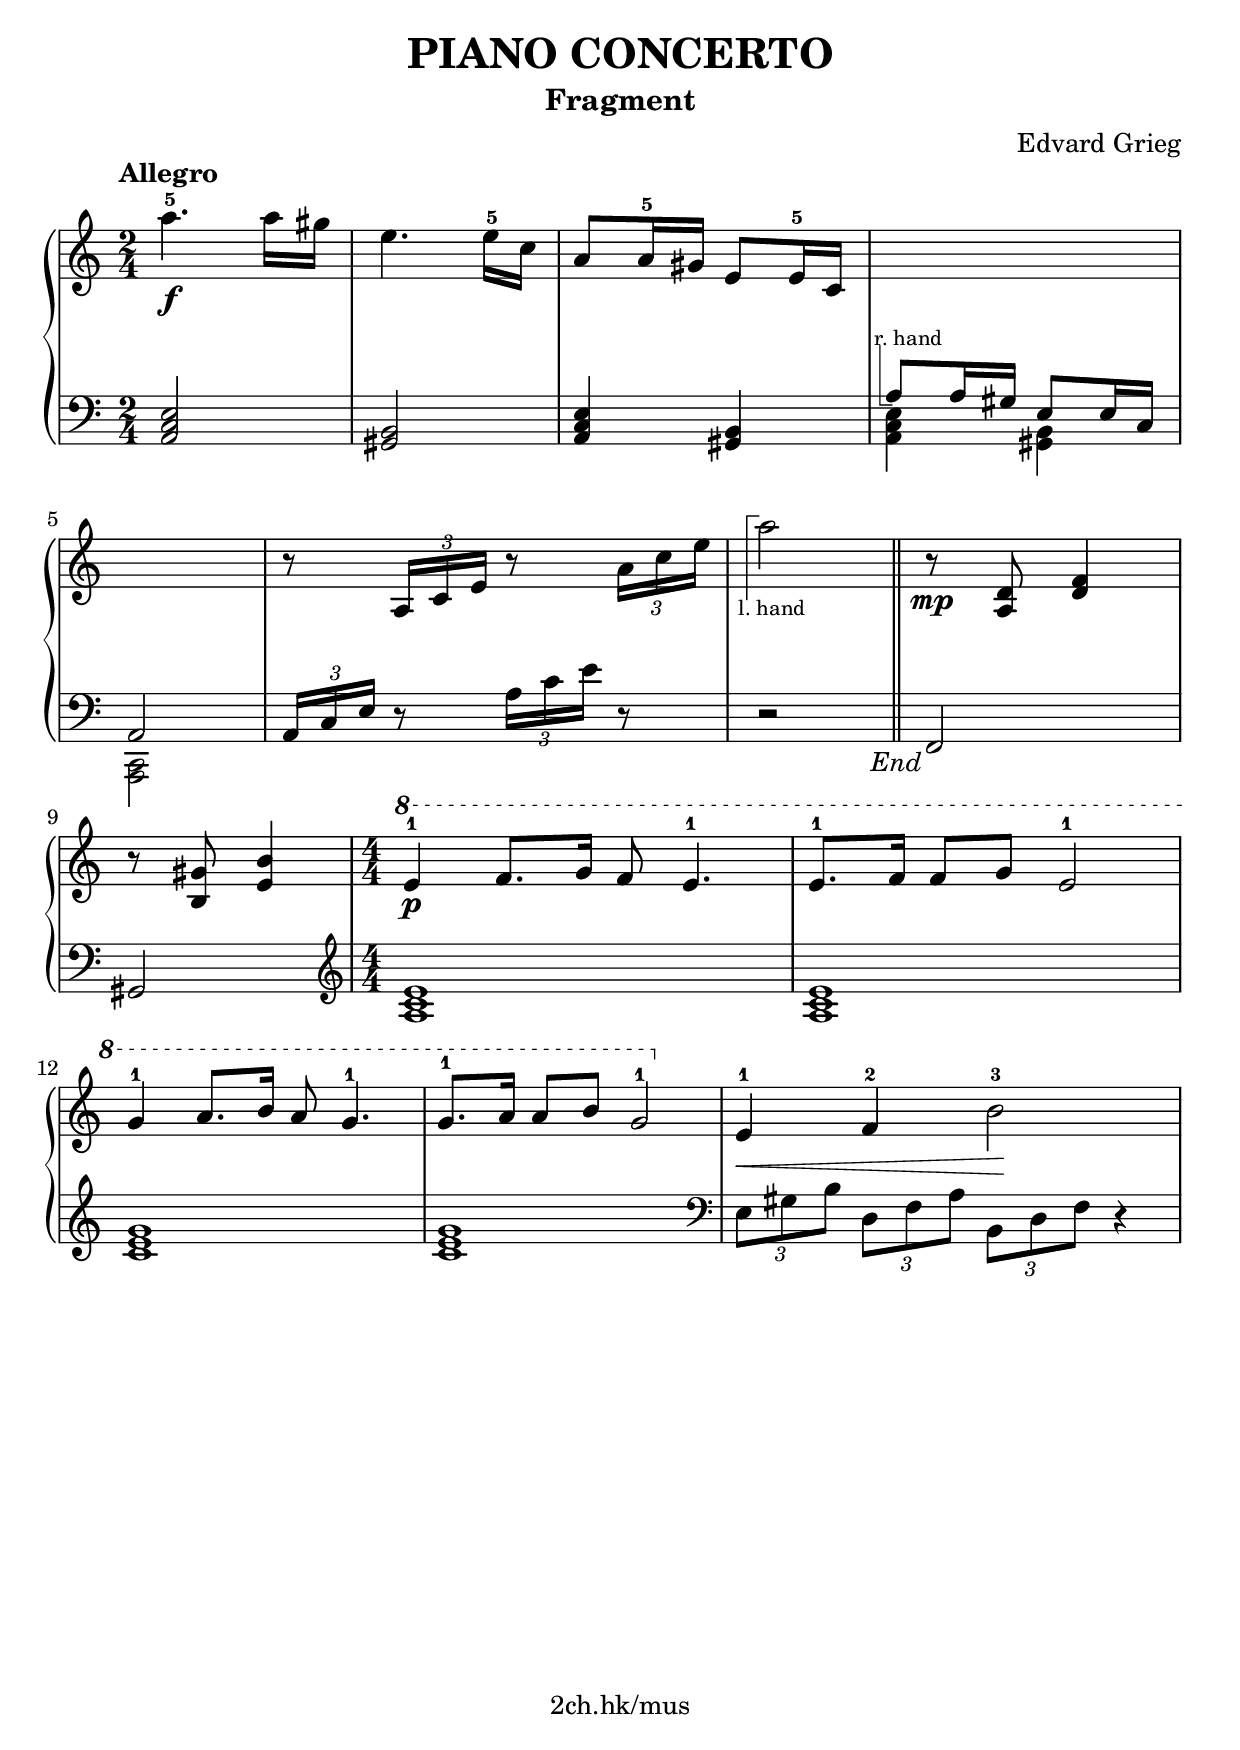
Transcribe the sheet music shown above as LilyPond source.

\version "2.19.80"

\header {
  title = "PIANO CONCERTO"
  subtitle = "Fragment"
  composer = "Edvard Grieg"
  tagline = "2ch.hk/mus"
}

% #(set! paper-alist (cons '("custom" . (cons (* 176 mm) (* 211 mm))) paper-alist))
\paper {
  #(set-paper-size "a4")
  system-system-spacing.basic-distance = #12
  indent = 0\cm
}

#(set-global-staff-size 23)

\new GrandStaff \with {
  \override StaffGrouper.staff-staff-spacing.padding = #0
  \override StaffGrouper.staff-staff-spacing.basic-distance = #9
} <<
\time 2/4
\new Staff = "up" \relative c''' {

  \tempo "Allegro"
  a4.-5\f a16 gis
  e4. e16-5 c
  a8 a16-5 gis e8 e16-5 c
  \new Voice {
    \change Staff = "down"
    \voiceOne
    \once \override TextScript.extra-offset = #'(-1 . -4.3)
    a8^\markup { \combine \path #0.1 #'((moveto 0.5 0) (lineto 0.5 -5) (lineto 1.5 -5)) \tiny "r. hand" } a16 gis e8 e16 c
  }

  \break

  \new Voice {
    \change Staff = "down"
    \voiceOne
    a2
  }
  r8 \tuplet 3/2 { a'16 c e } r8 \tuplet 3/2 { a16 c e }

  \new Voice {
    \change Staff = "down"
    r2
  }

  \bar "||"

  r8\mp <a,, d> <d f>4

  \break

  r8 <b gis'> <e b'>4
  \time 4/4
  \numericTimeSignature
  \ottava #1
  e'-1\p f8. g16 f8 e4.-1
  e8.-1 f16 f8 g e2-1

  \break

  g4-1 a8. b16 a8 g4.-1
  g8.-1 a16 a8 b8 g2-1
  \ottava #0
  e,4-1\< f-2 b2-3\!

  \break

}

\new Staff = "down" \relative c {
\clef bass

  <a c e>2
  <gis b>
  <a c e>4 <gis b>
  \new Voice {
    \voiceTwo
    <a c e>4 <gis b>
  }

  \break

  \new Voice {
    \voiceTwo
    <c, a>2
  }
  \tuplet 3/2 { a'16 c e } r8 \tuplet 3/2 { a16 c e } r8
  \new Voice {
    \change Staff = "up"
    \voiceTwo
    \once \override TextScript.extra-offset = #'(-1.7 . 6.5)
    a'2_\markup { \combine \path #0.1 #'((moveto 0.7 1.3) (lineto 0.7 8.3) (lineto 1.7 8.3)) \tiny "l. hand" }

    \once \override Score.RehearsalMark.direction = #DOWN
    \mark \markup { \italic \normalsize "End" }
  }

  % TODO
  % \override DynamicLineSpanner.staff-padding = #4

  \bar "||"

  f,,,

  \break

  gis
  \clef treble
  \time 4/4
  \numericTimeSignature
  <a' c e>1
  <a c e>

  \break

  <c e g>
  <c e g>
  \clef bass
  \tuplet 3/2 { e,8 gis b } \tuplet 3/2 { d, f a } \tuplet 3/2 { b, d f } r4

  \break

}
>>
